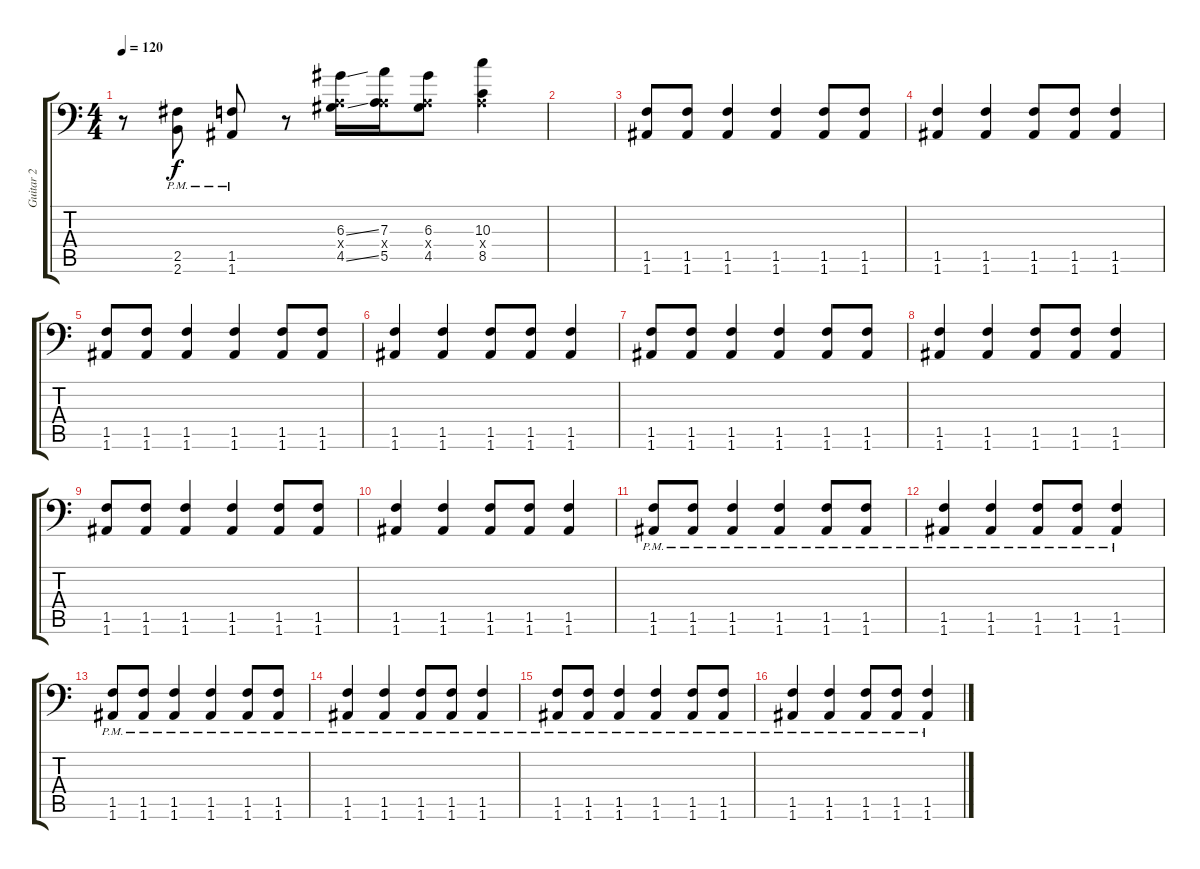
\track ("Guitar 2" "Guitar 2") {instrument distortionguitar}
\staff {score tabs}
\tuning (B3 Gb3 D3 A2 E2 A1) {hide}
\ts (4 4)
\tempo 120
\clef f4
\ks c
r.8{dy f} (2.5{pm} 2.6{pm}).8 (1.5{pm} 1.6{pm}).8 r.8 (6.3{ss} 0.4{x} 4.5{ss}).16 (7.3 0.4{x} 5.5).16 (6.3 0.4{x} 4.5).8 (10.3 0.4{x} 8.5).4 |
|
(1.5 1.6).8 (1.5 1.6).8 (1.5 1.6).4 (1.5 1.6).4 (1.5 1.6).8 (1.5 1.6).8 |
(1.5 1.6).4 (1.5 1.6).4 (1.5 1.6).8 (1.5 1.6).8 (1.5 1.6).4 |
(1.5 1.6).8 (1.5 1.6).8 (1.5 1.6).4 (1.5 1.6).4 (1.5 1.6).8 (1.5 1.6).8 |
(1.5 1.6).4 (1.5 1.6).4 (1.5 1.6).8 (1.5 1.6).8 (1.5 1.6).4 |
(1.5 1.6).8 (1.5 1.6).8 (1.5 1.6).4 (1.5 1.6).4 (1.5 1.6).8 (1.5 1.6).8 |
(1.5 1.6).4 (1.5 1.6).4 (1.5 1.6).8 (1.5 1.6).8 (1.5 1.6).4 |
(1.5 1.6).8 (1.5 1.6).8 (1.5 1.6).4 (1.5 1.6).4 (1.5 1.6).8 (1.5 1.6).8 |
(1.5 1.6).4 (1.5 1.6).4 (1.5 1.6).8 (1.5 1.6).8 (1.5 1.6).4 |
(1.5{pm} 1.6{pm}).8 (1.5{pm} 1.6{pm}).8 (1.5{pm} 1.6{pm}).4 (1.5{pm} 1.6{pm}).4 (1.5{pm} 1.6{pm}).8 (1.5{pm} 1.6{pm}).8 |
(1.5{pm} 1.6{pm}).4 (1.5{pm} 1.6{pm}).4 (1.5{pm} 1.6{pm}).8 (1.5{pm} 1.6{pm}).8 (1.5{pm} 1.6{pm}).4 |
(1.5{pm} 1.6{pm}).8 (1.5{pm} 1.6{pm}).8 (1.5{pm} 1.6{pm}).4 (1.5{pm} 1.6{pm}).4 (1.5{pm} 1.6{pm}).8 (1.5{pm} 1.6{pm}).8 |
(1.5{pm} 1.6{pm}).4 (1.5{pm} 1.6{pm}).4 (1.5{pm} 1.6{pm}).8 (1.5{pm} 1.6{pm}).8 (1.5{pm} 1.6{pm}).4 |
(1.5{pm} 1.6{pm}).8 (1.5{pm} 1.6{pm}).8 (1.5{pm} 1.6{pm}).4 (1.5{pm} 1.6{pm}).4 (1.5{pm} 1.6{pm}).8 (1.5{pm} 1.6{pm}).8 |
(1.5{pm} 1.6{pm}).4 (1.5{pm} 1.6{pm}).4 (1.5{pm} 1.6{pm}).8 (1.5{pm} 1.6{pm}).8 (1.5{pm} 1.6{pm}).4
